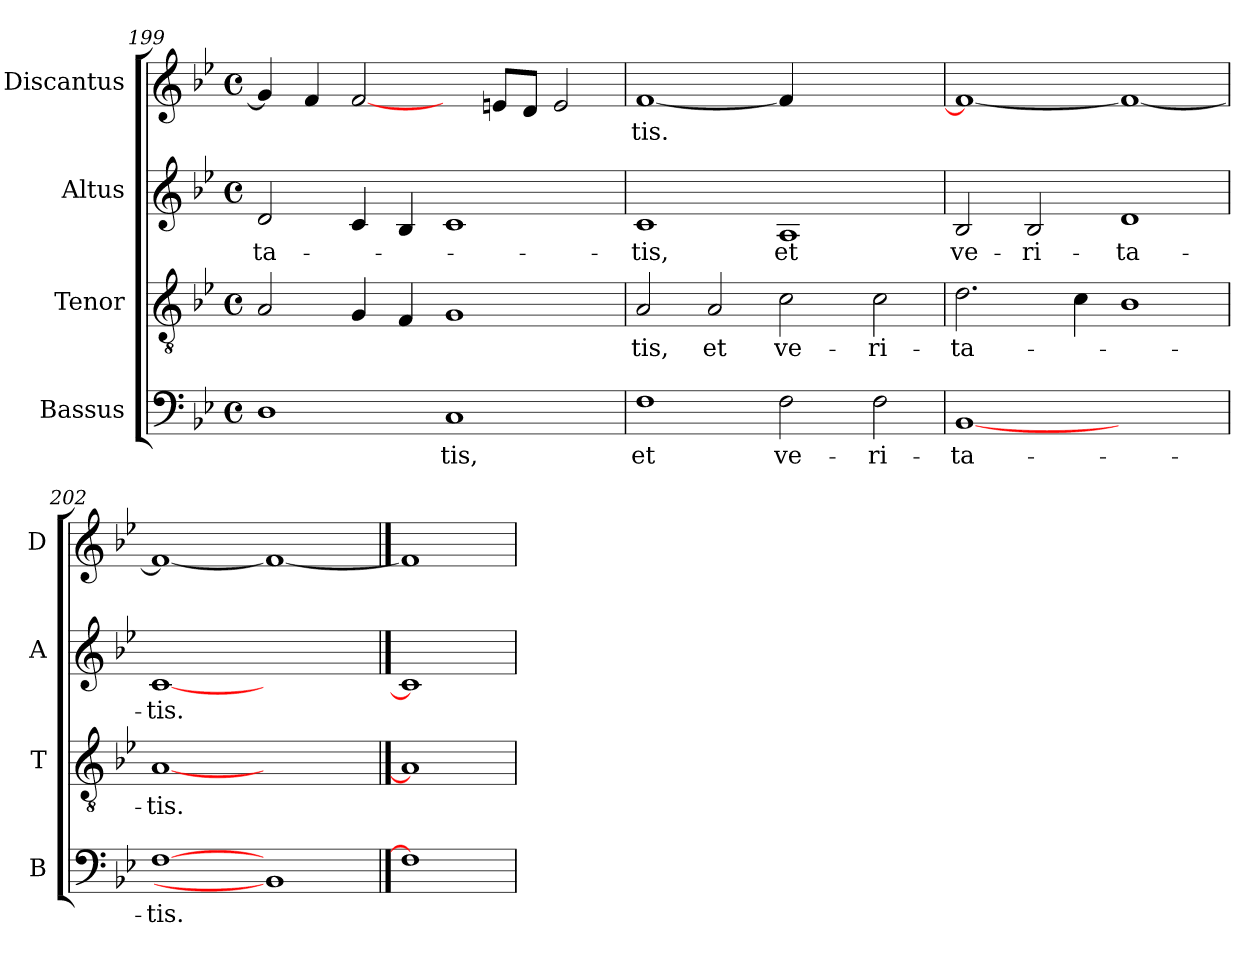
**kern	**text	**kern	**text	**kern	**text	**kern	**text
*part4	*part4	*part3	*part3	*part2	*part2	*part1	*part1
*staff4	*staff4	*staff3	*staff3	*staff2	*staff2	*staff1	*staff1
*I"Bassus	*	*I"Tenor	*	*I"Altus	*	*I"Discantus	*
*I'B	*	*I'T	*	*I'A	*	*I'D	*
*clefF4	*	*clefGv2	*	*clefG2	*	*clefG2	*
*k[b-e-]	*	*k[b-e-]	*	*k[b-e-]	*	*k[b-e-]	*
*B-:	*	*B-:	*	*B-:	*	*B-:	*
*M4/4	*	*M4/4	*	*M4/4	*	*M4/4	*
*met(c)	*	*met(c)	*	*met(c)	*	*met(c)	*
=199	=199	=199	=199	=199	=199	=199	=199
!	!	!	!	!	!LO:LY:b	!	!
1D	.	2A/	.	2d/	-ta-	4g/]	.
.	.	.	.	.	.	4f/	.
.	.	4G/	.	4c/	.	[2f/	.
.	.	4F/	.	4B-/	.	.	.
!	!LO:LY:b	!	!	!	!	!	!
1C	-tis,	1G	.	1c	.	4ryy	.
.	.	.	.	.	.	8en/L	.
.	.	.	.	.	.	8d/J	.
.	.	.	.	.	.	2e/	.
=200	=200	=200	=200	=200	=200	=200	=200
!	!LO:LY:b	!	!LO:LY:b	!	!LO:LY:b	!	!LO:LY:b
1F	et	2A/	-tis,	1c	-tis,	[1f	-tis.
!	!	!	!LO:LY:b	!	!	!	!
.	.	2A/	et	.	.	.	.
!	!LO:LY:b	!	!LO:LY:b	!	!LO:LY:b	!	!
2F\	ve-	2c\	ve-	1A	et	4f/]	.
.	.	.	.	.	.	2.ryy	.
!	!LO:LY:b	!	!LO:LY:b	!	!	!	!
2F\	-ri-	2c\	-ri-	.	.	.	.
=201	=201	=201	=201	=201	=201	=201	=201
!	!LO:LY:b	!	!LO:LY:b	!	!LO:LY:b	!	!
[1BB-	-ta-	2.d\	-ta-	2B-/	ve-	1f_	.
!	!	!	!	!	!LO:LY:b	!	!
.	.	.	.	2B-/	-ri-	.	.
.	.	4c\	.	.	.	.	.
!	!	!	!	!	!LO:LY:b	!	!
1ryy	.	1B-	.	1d	-ta-	1f_	.
=202	=202	=202	=202	=202	=202	=202	=202
!	!LO:LY:b	!	!LO:LY:b	!	!LO:LY:b	!	!
[1F	-tis.	[1A	-tis.	[1c	-tis.	1f_	.
1BB-]	.	1ryy	.	1ryy	.	1f_	.
==203	==203	==203	==203	==203	==203	==203	==203
1F]	.	1A]	.	1c]	.	1f]	.
=	=	=	=	=	=	=	=
*-	*-	*-	*-	*-	*-	*-	*-
